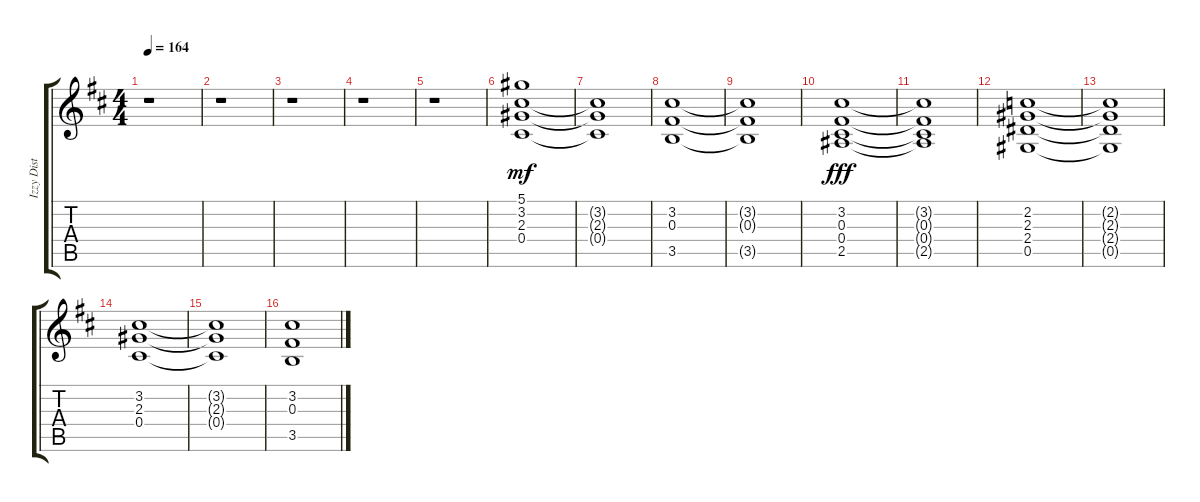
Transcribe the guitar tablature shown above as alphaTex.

\track ("Izzy Dist" "Izzy Dist") {instrument distortionguitar}
\staff {score tabs}
\tuning (Eb4 Bb3 Gb3 Db3 Ab2 Eb2) {hide}
\ts (4 4)
\tempo 164
\clef g2
\ks d
r.1{dy mf} |
r.1 |
r.1 |
r.1 |
r.1 |
(5.1 3.2 2.3 0.4).1 |
(3.2{t} 2.3{t} 0.4{t}).1 |
(3.2 0.3 3.5).1 |
(3.2{t} 0.3{t} 3.5{t}).1 |
(3.2 0.3 0.4 2.5).1{dy fff} |
(3.2{t} 0.3{t} 0.4{t} 2.5{t}).1 |
(2.2 2.3 2.4 0.5).1 |
(2.2{t} 2.3{t} 2.4{t} 0.5{t}).1 |
(3.2 2.3 0.4).1 |
(3.2{t} 2.3{t} 0.4{t}).1 |
(3.2 0.3 3.5).1
